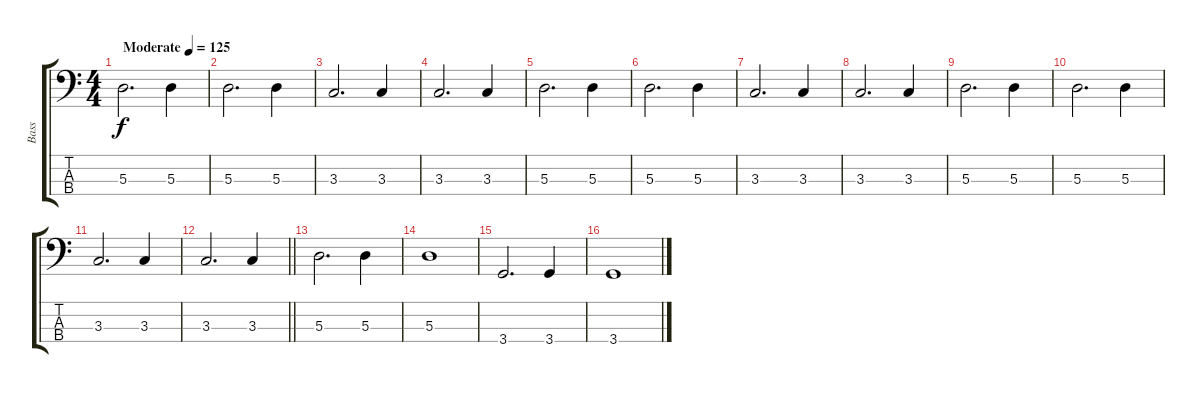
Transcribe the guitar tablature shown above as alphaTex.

\track ("Bass" "Bass") {instrument electricbassfinger}
\staff {score tabs}
\tuning (G2 D2 A1 E1) {hide}
\ts (4 4)
\tempo (125 "Moderate")
\clef f4
\ks c
5.3.2{d dy f instrument electricbassfinger} 5.3.4 |
5.3.2{d} 5.3.4 |
3.3.2{d} 3.3.4 |
3.3.2{d} 3.3.4 |
5.3.2{d} 5.3.4 |
5.3.2{d} 5.3.4 |
3.3.2{d} 3.3.4 |
3.3.2{d} 3.3.4 |
5.3.2{d} 5.3.4 |
5.3.2{d} 5.3.4 |
3.3.2{d} 3.3.4 |
\barLineRight lightlight
3.3.2{d} 3.3.4 |
5.3.2{d} 5.3.4 |
5.3.1 |
3.4.2{d} 3.4.4 |
3.4.1
